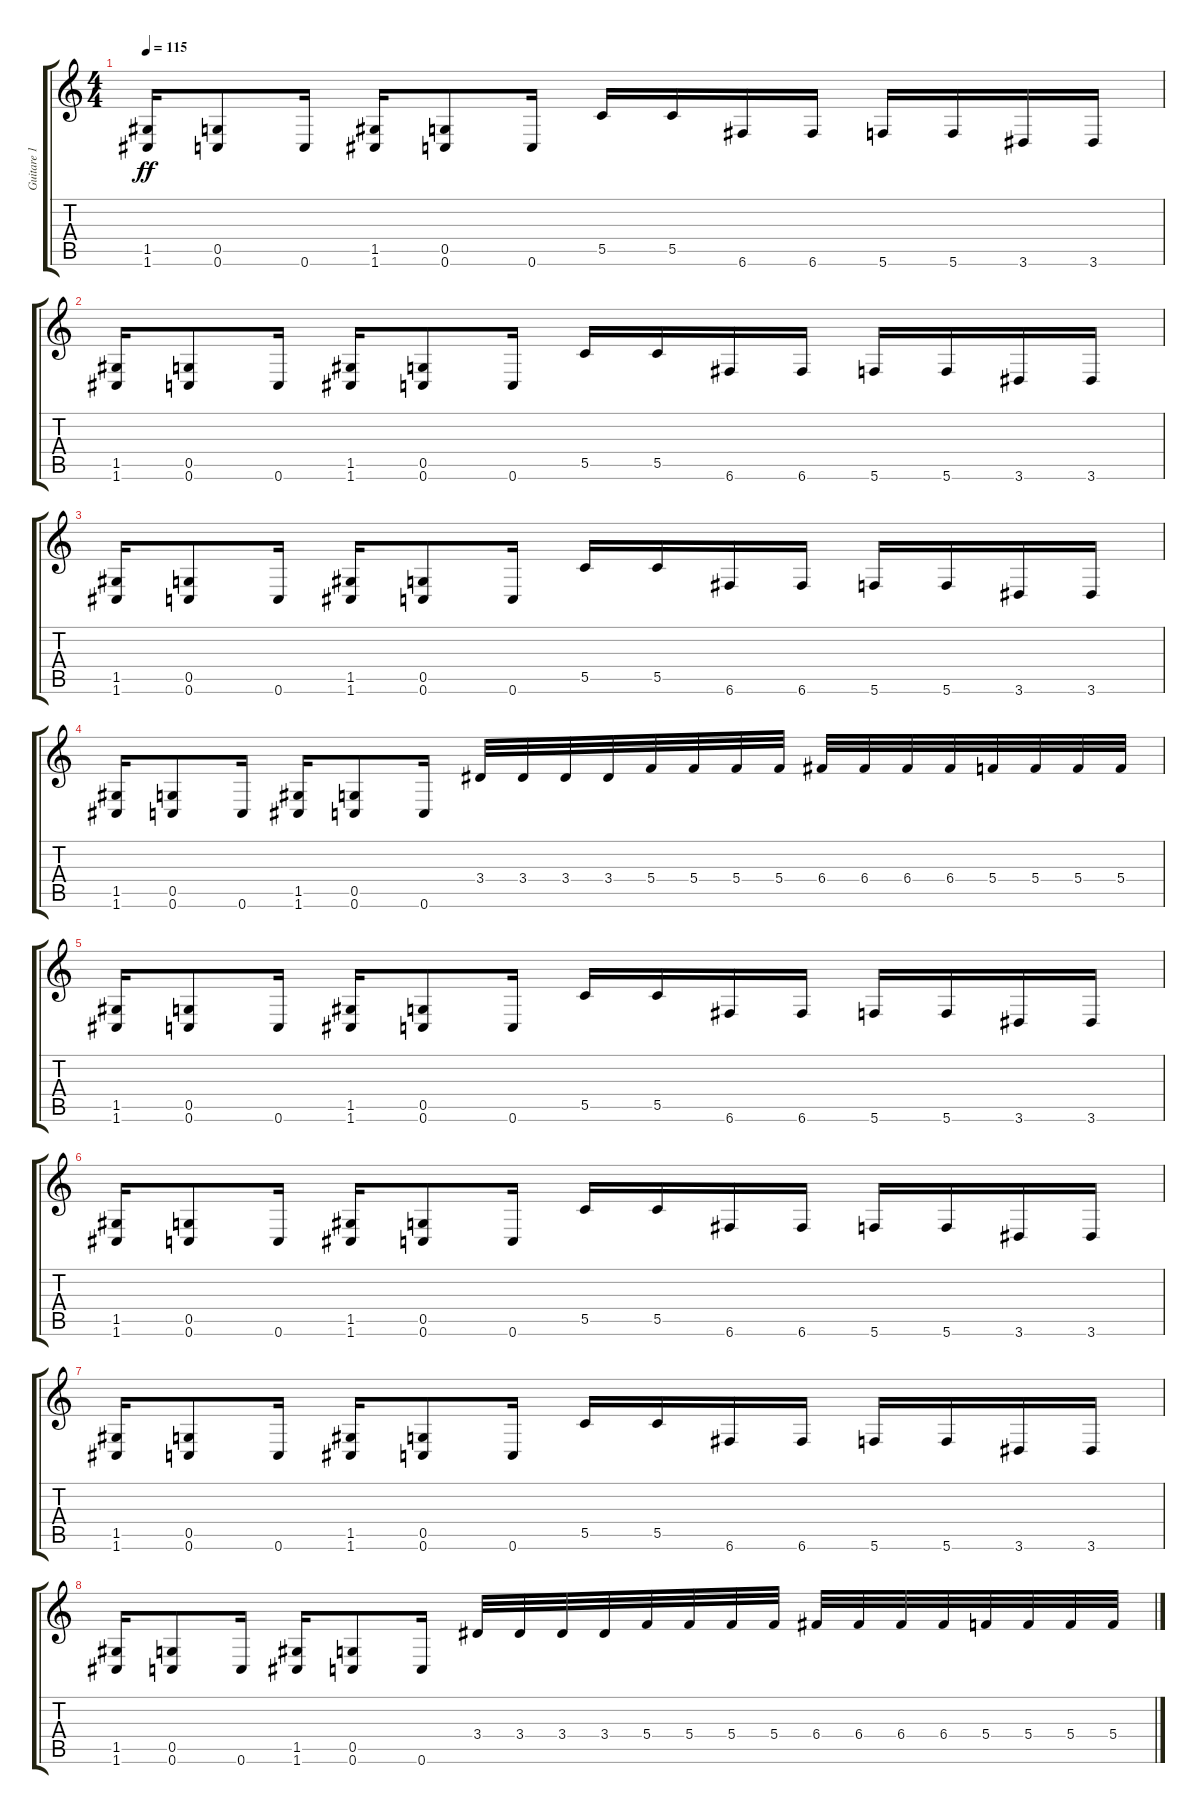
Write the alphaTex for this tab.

\track ("Guitare 1" "Guitare 1") {instrument distortionguitar}
\staff {score tabs}
\tuning (D4 A3 F3 C3 G2 C2) {hide}
\ts (4 4)
\tempo 115
\clef g2
\ks c
(1.5 1.6).16{dy ff} (0.5 0.6).8 0.6.16 (1.5 1.6).16 (0.5 0.6).8 0.6.16 5.5.16 5.5.16 6.6.16 6.6.16 5.6.16 5.6.16 3.6.16 3.6.16 |
(1.5 1.6).16 (0.5 0.6).8 0.6.16 (1.5 1.6).16 (0.5 0.6).8 0.6.16 5.5.16 5.5.16 6.6.16 6.6.16 5.6.16 5.6.16 3.6.16 3.6.16 |
(1.5 1.6).16 (0.5 0.6).8 0.6.16 (1.5 1.6).16 (0.5 0.6).8 0.6.16 5.5.16 5.5.16 6.6.16 6.6.16 5.6.16 5.6.16 3.6.16 3.6.16 |
(1.5 1.6).16 (0.5 0.6).8 0.6.16 (1.5 1.6).16 (0.5 0.6).8 0.6.16 3.4.32 3.4.32 3.4.32 3.4.32 5.4.32 5.4.32 5.4.32 5.4.32 6.4.32 6.4.32 6.4.32 6.4.32 5.4.32 5.4.32 5.4.32 5.4.32 |
(1.5 1.6).16 (0.5 0.6).8 0.6.16 (1.5 1.6).16 (0.5 0.6).8 0.6.16 5.5.16 5.5.16 6.6.16 6.6.16 5.6.16 5.6.16 3.6.16 3.6.16 |
(1.5 1.6).16 (0.5 0.6).8 0.6.16 (1.5 1.6).16 (0.5 0.6).8 0.6.16 5.5.16 5.5.16 6.6.16 6.6.16 5.6.16 5.6.16 3.6.16 3.6.16 |
(1.5 1.6).16 (0.5 0.6).8 0.6.16 (1.5 1.6).16 (0.5 0.6).8 0.6.16 5.5.16 5.5.16 6.6.16 6.6.16 5.6.16 5.6.16 3.6.16 3.6.16 |
(1.5 1.6).16 (0.5 0.6).8 0.6.16 (1.5 1.6).16 (0.5 0.6).8 0.6.16 3.4.32 3.4.32 3.4.32 3.4.32 5.4.32 5.4.32 5.4.32 5.4.32 6.4.32 6.4.32 6.4.32 6.4.32 5.4.32 5.4.32 5.4.32 5.4.32
